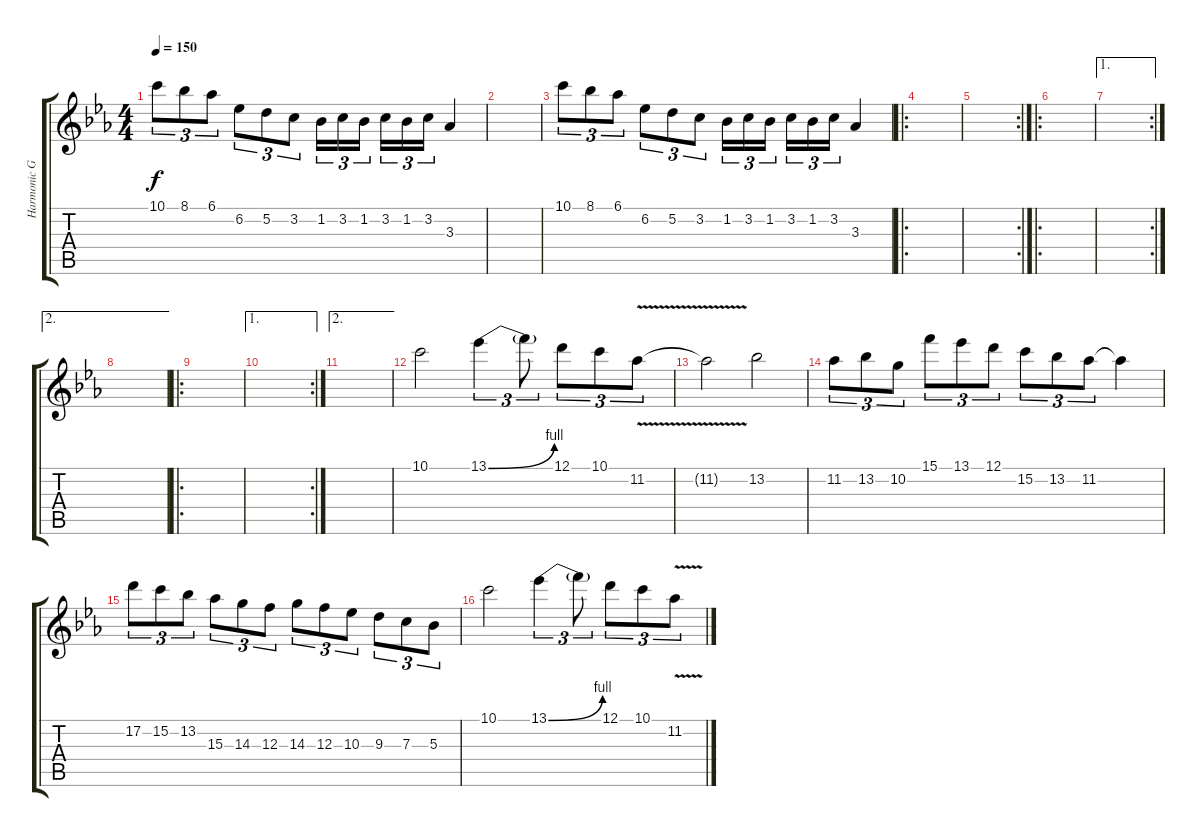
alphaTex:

\track ("Harmonic Guitar" "Harmonic G") {instrument distortionguitar}
\staff {score tabs}
\tuning (D4 A3 F3 C3 G2 C2) {hide}
\ts (4 4)
\tempo 150
\clef g2
\ks cminor
10.1.8{tu (3 2) dy f} 8.1.8{tu (3 2)} 6.1.8{tu (3 2)} 6.2.8{tu (3 2)} 5.2.8{tu (3 2)} 3.2.8{tu (3 2)} 1.2.16{tu (3 2)} 3.2.16{tu (3 2)} 1.2.16{tu (3 2) beam splitsecondary} 3.2.16{tu (3 2)} 1.2.16{tu (3 2)} 3.2.16{tu (3 2)} 3.3.4 |
|
10.1.8{tu (3 2)} 8.1.8{tu (3 2)} 6.1.8{tu (3 2)} 6.2.8{tu (3 2)} 5.2.8{tu (3 2)} 3.2.8{tu (3 2)} 1.2.16{tu (3 2)} 3.2.16{tu (3 2)} 1.2.16{tu (3 2) beam splitsecondary} 3.2.16{tu (3 2)} 1.2.16{tu (3 2)} 3.2.16{tu (3 2)} 3.3.4 |
\ro
|
\rc 2
|
\ro
|
\ae 1
\rc 2
|
\ae 2
|
\ro
|
\ae 1
\rc 2
|
\ae 2
|
10.1.2 13.1{be (bend 0 0 60 4)}.4{tu (3 2)} 13.1{t}.8{tu (3 2)} 12.1.8{tu (3 2)} 10.1.8{tu (3 2)} 11.2{v}.8{tu (3 2)} |
11.2{t}.2 13.2.2 |
11.2.8{tu (3 2)} 13.2.8{tu (3 2)} 10.2.8{tu (3 2)} 15.1.8{tu (3 2)} 13.1.8{tu (3 2)} 12.1.8{tu (3 2)} 15.2.8{tu (3 2)} 13.2.8{tu (3 2)} 11.2.8{tu (3 2)} 11.2{t}.4 |
17.2.8{tu (3 2)} 15.2.8{tu (3 2)} 13.2.8{tu (3 2)} 15.3.8{tu (3 2)} 14.3.8{tu (3 2)} 12.3.8{tu (3 2)} 14.3.8{tu (3 2)} 12.3.8{tu (3 2)} 10.3.8{tu (3 2)} 9.3.8{tu (3 2)} 7.3.8{tu (3 2)} 5.3.8{tu (3 2)} |
10.1.2 13.1{be (bend 0 0 60 4)}.4{tu (3 2)} 13.1{t}.8{tu (3 2)} 12.1.8{tu (3 2)} 10.1.8{tu (3 2)} 11.2{v}.8{tu (3 2)}
